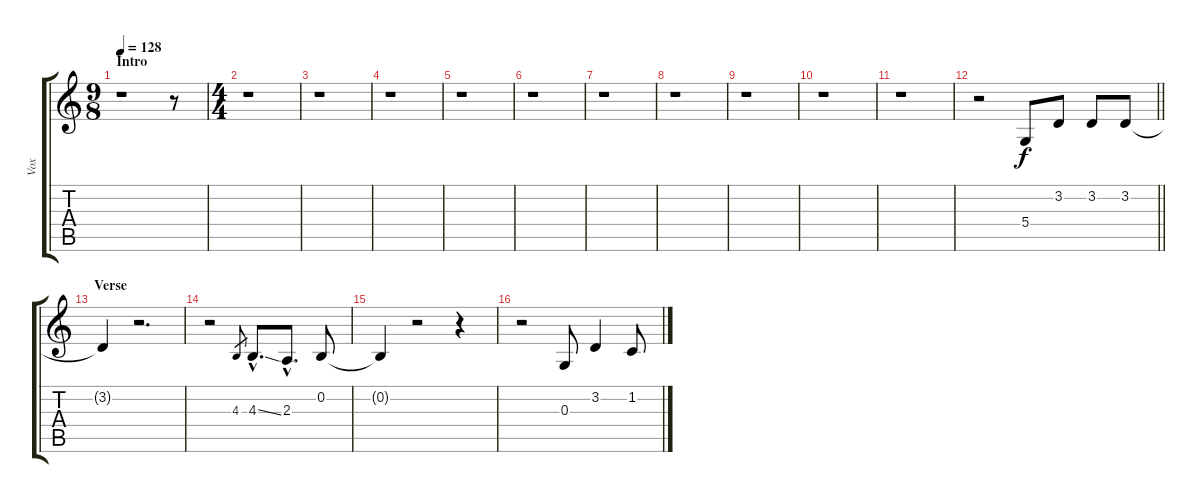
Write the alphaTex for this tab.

\track ("Vox" "Vox") {instrument tangoaccordion}
\staff {score tabs}
\tuning (E4 B3 G3 D3 A2 E2) {hide}
\ts (9 8)
\section ("" "Intro")
\tempo 128
\clef g2
\ks c
r.1{dy f instrument tangoaccordion} r.8 |
\ts (4 4)
r.1 |
r.1 |
r.1 |
r.1 |
r.1 |
r.1 |
r.1 |
r.1 |
r.1 |
r.1 |
\barLineRight lightlight
r.2 5.4.8 3.2.8 3.2.8 3.2.8 |
\section ("" "Verse")
3.2{t}.4 r.2{d} |
r.2 4.3.8{gr} 4.3{ss hac}.8{d} 2.3{hac}.8{d} 0.2.8 |
0.2{t}.4 r.2 r.4 |
r.2 0.3.8 3.2.4 1.2.8
